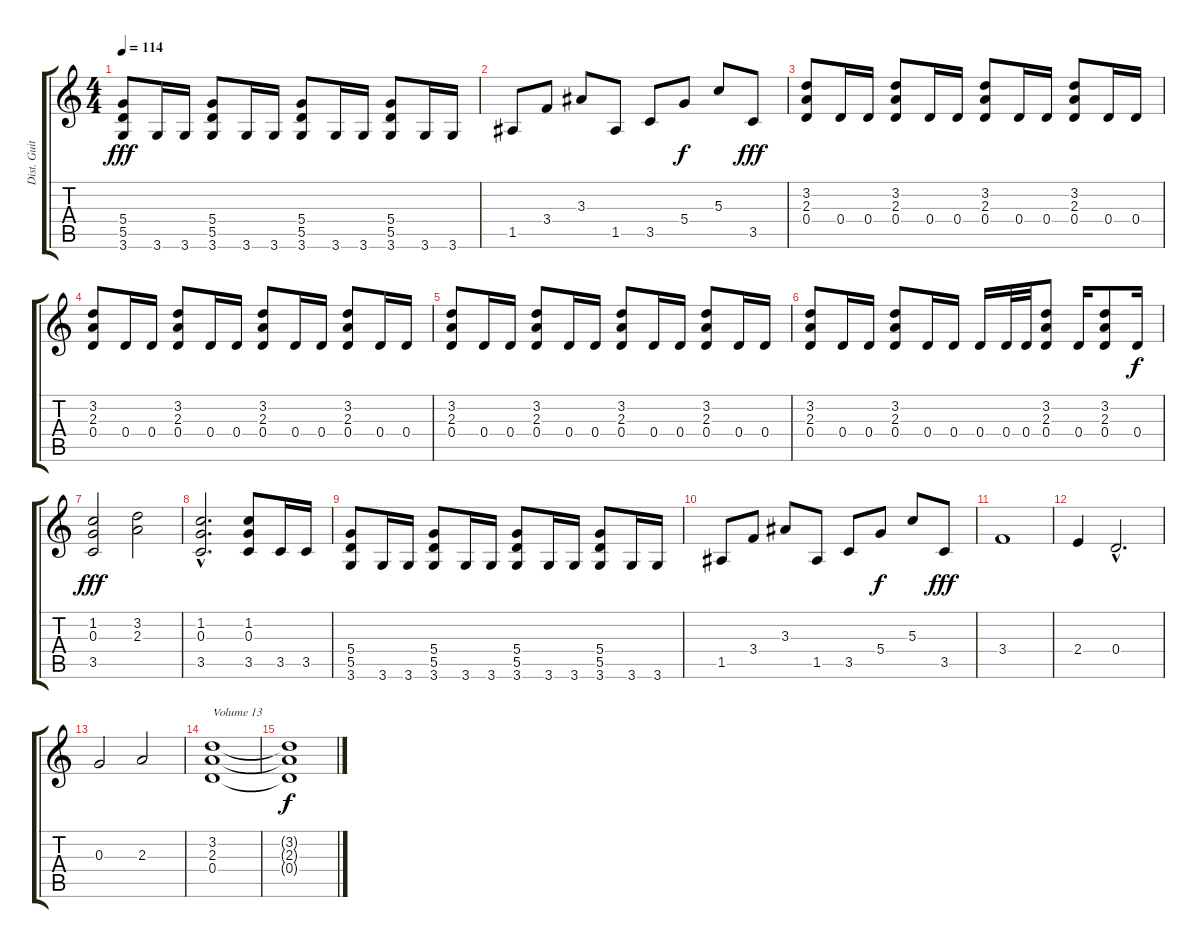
\track ("Dist. Guitar" "Dist. Guit") {instrument distortionguitar}
\staff {score tabs}
\tuning (E4 B3 G3 D3 A2 E2) {hide}
\ts (4 4)
\tempo 114
\clef g2
\ks c
(5.4 5.5 3.6).8{dy fff} 3.6.16 3.6.16 (5.4 5.5 3.6).8 3.6.16 3.6.16 (5.4 5.5 3.6).8 3.6.16 3.6.16 (5.4 5.5 3.6).8 3.6.16 3.6.16 |
1.5.8 3.4.8 3.3.8 1.5.8 3.5.8 5.4.8{dy f} 5.3.8 3.5.8{dy fff} |
(3.2 2.3 0.4).8 0.4.16 0.4.16 (3.2 2.3 0.4).8 0.4.16 0.4.16 (3.2 2.3 0.4).8 0.4.16 0.4.16 (3.2 2.3 0.4).8 0.4.16 0.4.16 |
(3.2 2.3 0.4).8 0.4.16 0.4.16 (3.2 2.3 0.4).8 0.4.16 0.4.16 (3.2 2.3 0.4).8 0.4.16 0.4.16 (3.2 2.3 0.4).8 0.4.16 0.4.16 |
(3.2 2.3 0.4).8 0.4.16 0.4.16 (3.2 2.3 0.4).8 0.4.16 0.4.16 (3.2 2.3 0.4).8 0.4.16 0.4.16 (3.2 2.3 0.4).8 0.4.16 0.4.16 |
(3.2 2.3 0.4).8 0.4.16 0.4.16 (3.2 2.3 0.4).8 0.4.16 0.4.16 0.4.16 0.4.32 0.4.32 (3.2 2.3 0.4).8 0.4.16 (3.2 2.3 0.4).8 0.4.16{dy f} |
(1.2 0.3 3.5).2{dy fff} (3.2 2.3).2 |
(1.2{hac} 0.3{hac} 3.5{hac}).2{d} (1.2 0.3 3.5).8 3.5.16 3.5.16 |
(5.4 5.5 3.6).8 3.6.16 3.6.16 (5.4 5.5 3.6).8 3.6.16 3.6.16 (5.4 5.5 3.6).8 3.6.16 3.6.16 (5.4 5.5 3.6).8 3.6.16 3.6.16 |
1.5.8 3.4.8 3.3.8 1.5.8 3.5.8 5.4.8{dy f} 5.3.8 3.5.8{dy fff} |
3.4.1 |
2.4.4 0.4{hac}.2{d} |
0.3.2 2.3.2 |
(3.2 2.3 0.4).1{txt "Volume 13" volume 13} |
(3.2{t} 2.3{t} 0.4{t}).1{dy f}
